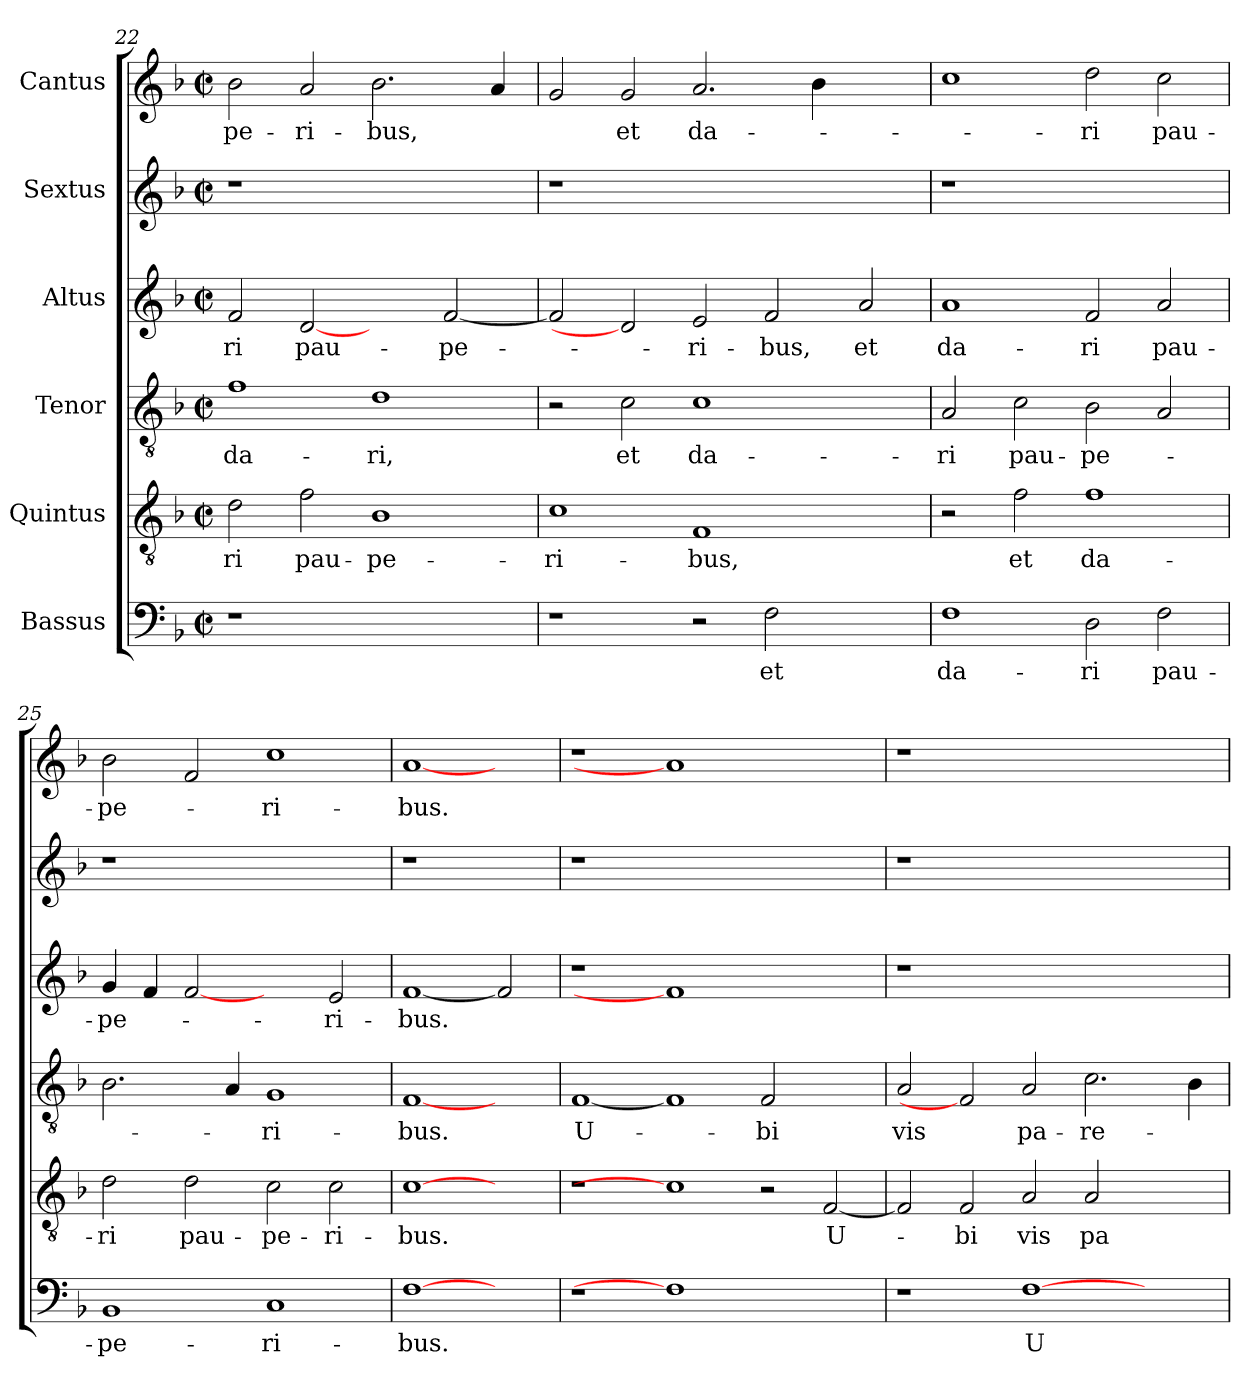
**kern	**text	**kern	**text	**kern	**text	**kern	**text	**kern	**kern	**text
*part6	*part6	*part5	*part5	*part4	*part4	*part3	*part3	*part2	*part1	*part1
*staff6	*staff6	*staff5	*staff5	*staff4	*staff4	*staff3	*staff3	*staff2	*staff1	*staff1
*I"Bassus	*	*I"Quintus	*	*I"Tenor	*	*I"Altus	*	*I"Sextus	*I"Cantus	*
*clefF4	*	*clefGv2	*	*clefGv2	*	*clefG2	*	*clefG2	*clefG2	*
*k[b-]	*	*k[b-]	*	*k[b-]	*	*k[b-]	*	*k[b-]	*k[b-]	*
*F:	*	*F:	*	*F:	*	*F:	*	*F:	*F:	*
*M2/2	*	*M2/2	*	*M2/2	*	*M2/2	*	*M2/2	*M2/2	*
*met(c|)	*	*met(c|)	*	*met(c|)	*	*met(c|)	*	*met(c|)	*met(c|)	*
=22	=22	=22	=22	=22	=22	=22	=22	=22	=22	=22
!	!	!	!LO:LY:b	!	!LO:LY:b	!	!LO:LY:b	!	!	!LO:LY:b
1r	.	2d\	-ri	1f	da-	2f/	-ri	1r	2b-\	-pe-
!	!	!	!LO:LY:b	!	!	!	!LO:LY:b	!	!	!LO:LY:b
.	.	2f\	pau-	.	.	[2d	pau-	.	2a/	-ri-
!	!	!	!LO:LY:b	!	!LO:LY:b	!	!	!	!	!LO:LY:b
1ryy	.	1B-	-pe-	1d	-ri,	2ryy	.	1ryy	2.b-\	-bus,
!	!	!	!	!	!	!	!LO:LY:b	!	!	!
.	.	.	.	.	.	[2f/	-pe-	.	.	.
.	.	.	.	.	.	.	.	.	4a/	.
=23	=23	=23	=23	=23	=23	=23	=23	=23	=23	=23
!	!	!	!LO:LY:b	!	!	!	!	!	!	!
1r	.	1c	-ri-	2r	.	2f/]	.	1r	2g/	.
!	!	!	!	!	!LO:LY:b	!	!	!	!	!LO:LY:b
.	.	.	.	2c\	et	2d]	.	.	2g/	et
!	!	!	!LO:LY:b	!	!LO:LY:b	!	!LO:LY:b	!	!	!LO:LY:b
2r	.	1F	-bus,	1c	da-	2e/	-ri-	1.ryy	2.a/	da-
!	!LO:LY:b	!	!	!	!	!	!LO:LY:b	!	!	!
2F\	et	.	.	.	.	2f/	-bus,	.	.	.
.	.	.	.	.	.	.	.	.	4b-\	.
!	!	!	!	!	!	!	!LO:LY:b	!	!	!
2ryy	.	2ryy	.	2ryy	.	2a/	et	.	2ryy	.
=24	=24	=24	=24	=24	=24	=24	=24	=24	=24	=24
!	!LO:LY:b	!	!	!	!LO:LY:b	!	!LO:LY:b	!	!	!
1F	da-	2r	.	2A/	-ri	1a	da-	1r	1cc	.
!	!	!	!LO:LY:b	!	!LO:LY:b	!	!	!	!	!
.	.	2f\	et	2c\	pau-	.	.	.	.	.
!	!LO:LY:b	!	!LO:LY:b	!	!LO:LY:b	!	!LO:LY:b	!	!	!LO:LY:b
2D\	-ri	1f	da-	2B-\	-pe-	2f/	-ri	1ryy	2dd\	-ri
!	!LO:LY:b	!	!	!	!	!	!LO:LY:b	!	!	!LO:LY:b
2F\	pau-	.	.	2A/	.	2a/	pau-	.	2cc\	pau-
!!LO:LB:g=z
=25	=25	=25	=25	=25	=25	=25	=25	=25	=25	=25
!	!LO:LY:b	!	!LO:LY:b	!	!	!	!LO:LY:b	!	!	!LO:LY:b
1BB-	-pe-	2d\	-ri	2.B-\	.	4g/	-pe-	1r	2b-\	-pe-
.	.	.	.	.	.	4f/	.	.	.	.
!	!	!	!LO:LY:b	!	!	!	!	!	!	!
.	.	2d\	pau-	.	.	[2f	.	.	2f/	.
.	.	.	.	4A/	.	.	.	.	.	.
!	!LO:LY:b	!	!LO:LY:b	!	!LO:LY:b	!	!	!	!	!LO:LY:b
1C	-ri-	2c\	-pe-	1G	-ri-	2ryy	.	1ryy	1cc	-ri-
!	!	!	!LO:LY:b	!	!	!	!LO:LY:b	!	!	!
.	.	2c\	-ri-	.	.	2e/	-ri-	.	.	.
=26	=26	=26	=26	=26	=26	=26	=26	=26	=26	=26
!	!LO:LY:b	!	!LO:LY:b	!	!LO:LY:b	!	!LO:LY:b	!	!	!LO:LY:b
[1F	-bus.	[1c	-bus.	[1F	-bus.	[1f	-bus.	1r	[1a	-bus.
2ryy	.	2ryy	.	2ryy	.	2f]	.	2ryy	2ryy	.
=27	=27	=27	=27	=27	=27	=27	=27	=27	=27	=27
!	!	!	!	!	!LO:LY:b	!	!	!	!	!
1r	.	1r	.	[1F	U-	1r	.	1r	1r	.
1F]	.	1c]	.	1F]	.	1f]	.	0ryy	1a]	.
!	!	!	!	!	!LO:LY:b	!	!	!	!	!
1ryy	.	2r	.	2F/	-bi	1ryy	.	.	1ryy	.
!	!	!	!LO:LY:b	!	!	!	!	!	!	!
.	.	[2F/	U-	2ryy	.	.	.	.	.	.
=28	=28	=28	=28	=28	=28	=28	=28	=28	=28	=28
!	!	!	!	!	!LO:LY:b	!	!	!	!	!
1r	.	2F/]	.	2A/	vis	1r	.	1r	1r	.
!	!	!	!LO:LY:b	!	!	!	!	!	!	!
.	.	2F/	-bi	2F]	.	.	.	.	.	.
!	!LO:LY:b	!	!LO:LY:b	!	!LO:LY:b	!	!	!	!	!
[1F	U-	2A/	vis	2A/	pa-	1.ryy	.	1.ryy	1.ryy	.
!	!	!	!LO:LY:b	!	!LO:LY:b	!	!	!	!	!
.	.	2A/	pa-	2.c\	-re-	.	.	.	.	.
2ryy	.	2ryy	.	.	.	.	.	.	.	.
.	.	.	.	4B-\	.	.	.	.	.	.
=	=	=	=	=	=	=	=	=	=	=
*-	*-	*-	*-	*-	*-	*-	*-	*-	*-	*-
